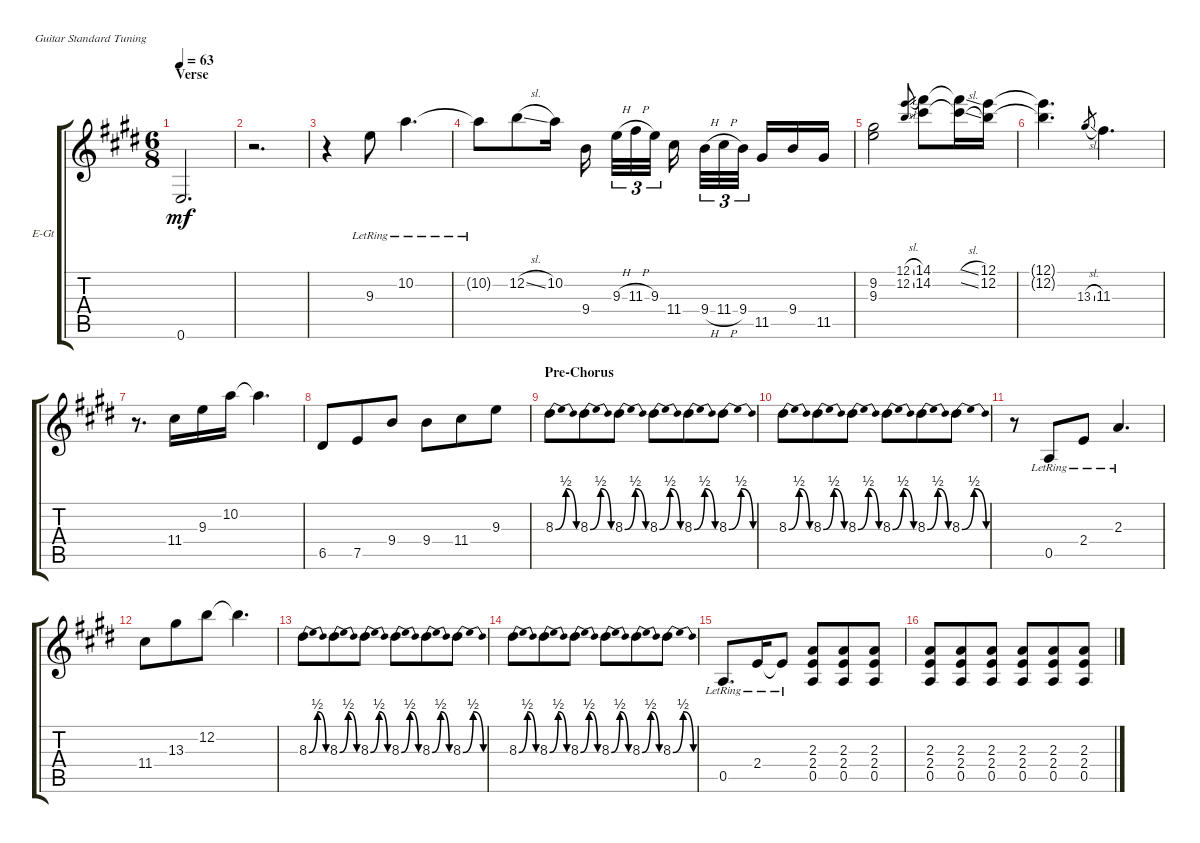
\defaultSystemsLayout 4
\bracketExtendMode groupsimilarinstruments
\firstSystemTrackNameOrientation horizontal
\otherSystemsTrackNameOrientation horizontal
\track ("Electric Guitar" "E-Gt") {instrument electricguitarclean}
\staff {score tabs}
\tuning (E4 B3 G3 D3 A2 E2)
\ts (6 8)
\section ("" "Verse")
\tempo 63
\clef g2
\ks e
0.6.2{d dy mf} |
r.2{d} |
r.4 9.3{lr}.8 10.2{lr}.4{d} |
10.2{lr t}.8 12.2{sl}.8 10.2.16{beam split} 9.4.16 9.3{h}.32{tu (3 2)} 11.3{h}.32{tu (3 2)} 9.3.32{tu (3 2)} 11.4.16 9.4{h}.32{tu (3 2)} 11.4{h}.32{tu (3 2)} 9.4.32{tu (3 2)} 11.5.16 9.4.16 11.5.16 |
(9.2 9.3).2 (12.2{sl} 12.1{sl}).8{gr} (14.1 14.2).8 (14.1{sl t} 14.2{sl t}).16 (12.1 12.2).16 |
(12.1{t} 12.2{t}).4{d} 13.3{sl}.8{gr} 11.3.4{d} |
r.8{d} 11.4.16 9.3.16 10.2.16 10.2{t}.4{d} |
6.5.8 7.5.8 9.4.8 9.4.8{beam merge} 11.4.8{beam merge} 9.3.8 |
\section ("" "Pre-Chorus")
8.3{be (bendrelease 0 0 10.2 2 20.4 2 30 0)}.8 8.3{be (bendrelease 0 0 10.2 2 20.4 2 30 0)}.8 8.3{be (bendrelease 0 0 9.6 2 20.4 2 30 0)}.8 8.3{be (bendrelease 0 0 9.6 2 20.4 2 30 0)}.8 8.3{be (bendrelease 0 0 10.799999999999999 2 20.4 2 30 0)}.8 8.3{be (bendrelease 0 0 10.799999999999999 2 20.4 2 30 0)}.8 |
8.3{be (bendrelease 0 0 10.2 2 20.4 2 30 0)}.8 8.3{be (bendrelease 0 0 10.2 2 20.4 2 30 0)}.8 8.3{be (bendrelease 0 0 9.6 2 20.4 2 30 0)}.8 8.3{be (bendrelease 0 0 9.6 2 20.4 2 30 0)}.8 8.3{be (bendrelease 0 0 10.799999999999999 2 20.4 2 30 0)}.8 8.3{be (bendrelease 0 0 10.799999999999999 2 20.4 2 30 0)}.8 |
r.8 0.5{lr}.8 2.4{lr}.8 2.3{lr}.4{d} |
11.4.8 13.3.8 12.2.8 12.2{t}.4{d} |
8.3{be (bendrelease 0 0 10.2 2 20.4 2 30 0)}.8 8.3{be (bendrelease 0 0 10.2 2 20.4 2 30 0)}.8 8.3{be (bendrelease 0 0 9.6 2 20.4 2 30 0)}.8 8.3{be (bendrelease 0 0 9.6 2 20.4 2 30 0)}.8 8.3{be (bendrelease 0 0 10.799999999999999 2 20.4 2 30 0)}.8 8.3{be (bendrelease 0 0 10.799999999999999 2 20.4 2 30 0)}.8 |
8.3{be (bendrelease 0 0 10.2 2 20.4 2 30 0)}.8 8.3{be (bendrelease 0 0 10.2 2 20.4 2 30 0)}.8 8.3{be (bendrelease 0 0 9.6 2 20.4 2 30 0)}.8 8.3{be (bendrelease 0 0 9.6 2 20.4 2 30 0)}.8 8.3{be (bendrelease 0 0 10.799999999999999 2 20.4 2 30 0)}.8 8.3{be (bendrelease 0 0 10.799999999999999 2 20.4 2 30 0)}.8 |
0.5{lr}.8{d} 2.4{lr}.16 2.4{lr t}.8 (0.5 2.4 2.3).8 (2.3 2.4 0.5).8 (2.3 2.4 0.5).8 |
(0.5 2.4 2.3).8 (2.3 2.4 0.5).8 (2.3 2.4 0.5).8 (0.5 2.4 2.3).8 (2.3 2.4 0.5).8 (2.3 2.4 0.5).8
